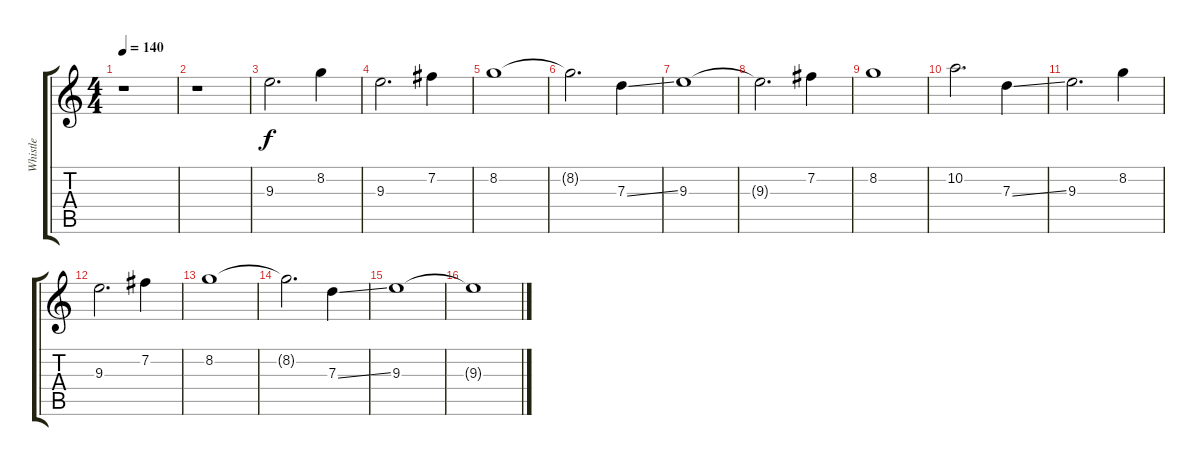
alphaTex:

\track ("Whistle" "Whistle") {instrument piccolo}
\staff {score tabs}
\tuning (E5 B4 G4 D4 A3 E3) {hide}
\ts (4 4)
\tempo 140
\clef g2
\ks c
r.1{dy f} |
r.1 |
9.3.2{d} 8.2.4 |
9.3.2{d} 7.2.4 |
8.2.1 |
8.2{t}.2{d} 7.3{ss}.4 |
9.3.1 |
9.3{t}.2{d} 7.2.4 |
8.2.1 |
10.2.2{d} 7.3{ss}.4 |
9.3.2{d} 8.2.4 |
9.3.2{d} 7.2.4 |
8.2.1 |
8.2{t}.2{d} 7.3{ss}.4 |
9.3.1 |
9.3{t}.1
